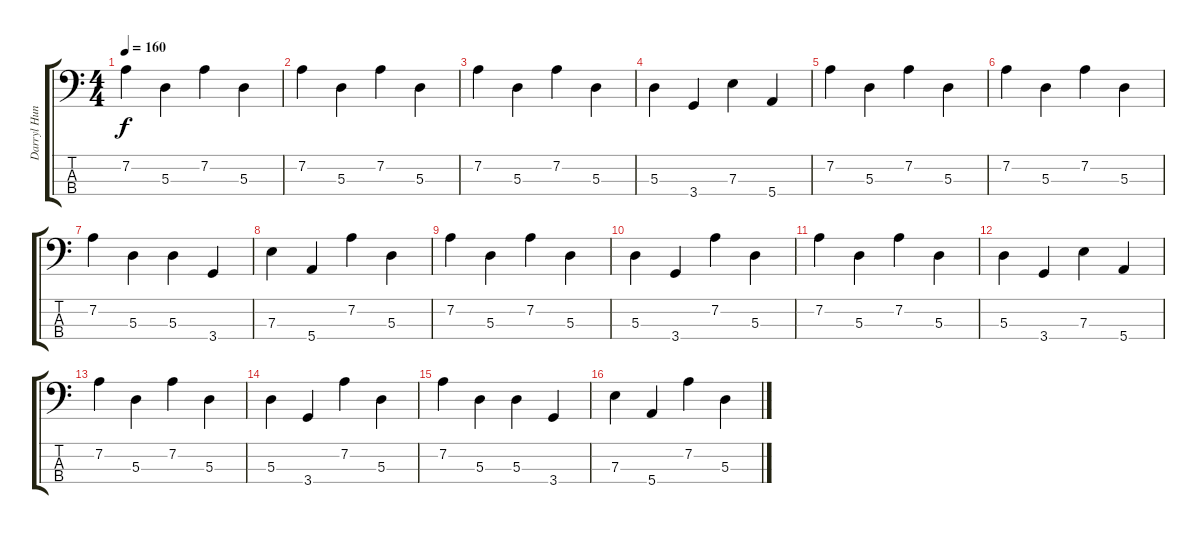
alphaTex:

\track ("Darryl Hunt - basse" "Darryl Hun") {instrument electricbassfinger}
\staff {score tabs}
\tuning (G2 D2 A1 E1) {hide}
\ts (4 4)
\tempo 160
\clef f4
\ks c
7.2.4{dy f instrument electricbassfinger} 5.3.4 7.2.4 5.3.4 |
7.2.4 5.3.4 7.2.4 5.3.4 |
7.2.4 5.3.4 7.2.4 5.3.4 |
5.3.4 3.4.4 7.3.4 5.4.4 |
7.2.4 5.3.4 7.2.4 5.3.4 |
7.2.4 5.3.4 7.2.4 5.3.4 |
7.2.4 5.3.4 5.3.4 3.4.4 |
7.3.4 5.4.4 7.2.4 5.3.4 |
7.2.4 5.3.4 7.2.4 5.3.4 |
5.3.4 3.4.4 7.2.4 5.3.4 |
7.2.4 5.3.4 7.2.4 5.3.4 |
5.3.4 3.4.4 7.3.4 5.4.4 |
7.2.4 5.3.4 7.2.4 5.3.4 |
5.3.4 3.4.4 7.2.4 5.3.4 |
7.2.4 5.3.4 5.3.4 3.4.4 |
7.3.4 5.4.4 7.2.4 5.3.4
